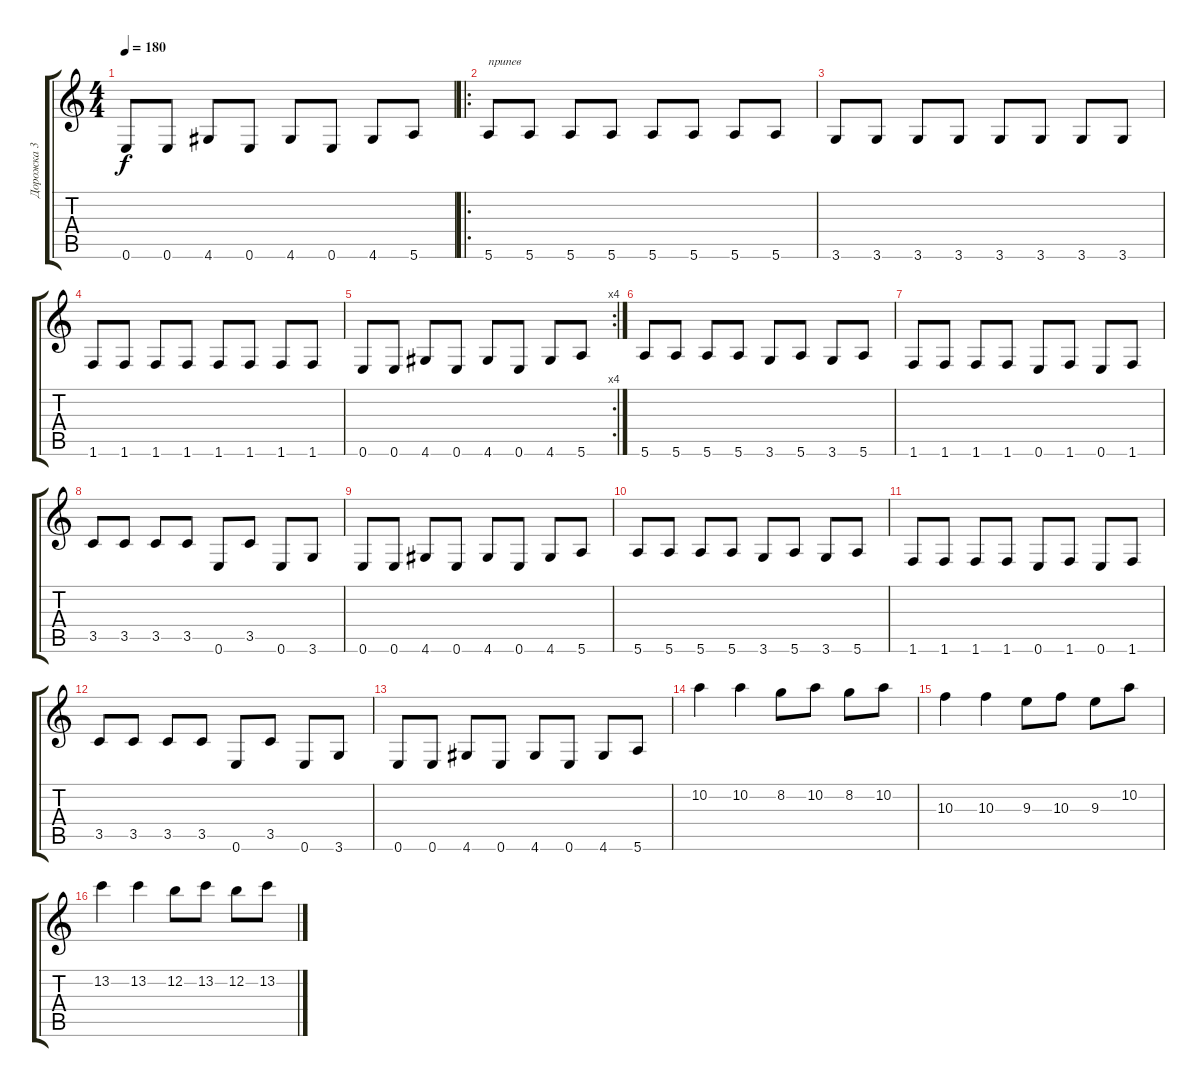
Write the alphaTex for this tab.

\track ("Дорожка 3" "Дорожка 3") {instrument distortionguitar}
\staff {score tabs}
\tuning (E4 B3 G3 D3 A2 E2) {hide}
\ts (4 4)
\tempo 180
\clef g2
\ks c
0.6.8{dy f} 0.6.8 4.6.8 0.6.8 4.6.8 0.6.8 4.6.8 5.6.8 |
\ro
5.6.8{txt "припев"} 5.6.8 5.6.8 5.6.8 5.6.8 5.6.8 5.6.8 5.6.8 |
3.6.8 3.6.8 3.6.8 3.6.8 3.6.8 3.6.8 3.6.8 3.6.8 |
1.6.8 1.6.8 1.6.8 1.6.8 1.6.8 1.6.8 1.6.8 1.6.8 |
\rc 4
0.6.8 0.6.8 4.6.8 0.6.8 4.6.8 0.6.8 4.6.8 5.6.8 |
5.6.8 5.6.8 5.6.8 5.6.8 3.6.8 5.6.8 3.6.8 5.6.8 |
1.6.8 1.6.8 1.6.8 1.6.8 0.6.8 1.6.8 0.6.8 1.6.8 |
3.5.8 3.5.8 3.5.8 3.5.8 0.6.8 3.5.8 0.6.8 3.6.8 |
0.6.8 0.6.8 4.6.8 0.6.8 4.6.8 0.6.8 4.6.8 5.6.8 |
5.6.8 5.6.8 5.6.8 5.6.8 3.6.8 5.6.8 3.6.8 5.6.8 |
1.6.8 1.6.8 1.6.8 1.6.8 0.6.8 1.6.8 0.6.8 1.6.8 |
3.5.8 3.5.8 3.5.8 3.5.8 0.6.8 3.5.8 0.6.8 3.6.8 |
0.6.8 0.6.8 4.6.8 0.6.8 4.6.8 0.6.8 4.6.8 5.6.8 |
10.2.4 10.2.4 8.2.8 10.2.8 8.2.8 10.2.8 |
10.3.4 10.3.4 9.3.8 10.3.8 9.3.8 10.2.8 |
13.2.4 13.2.4 12.2.8 13.2.8 12.2.8 13.2.8
